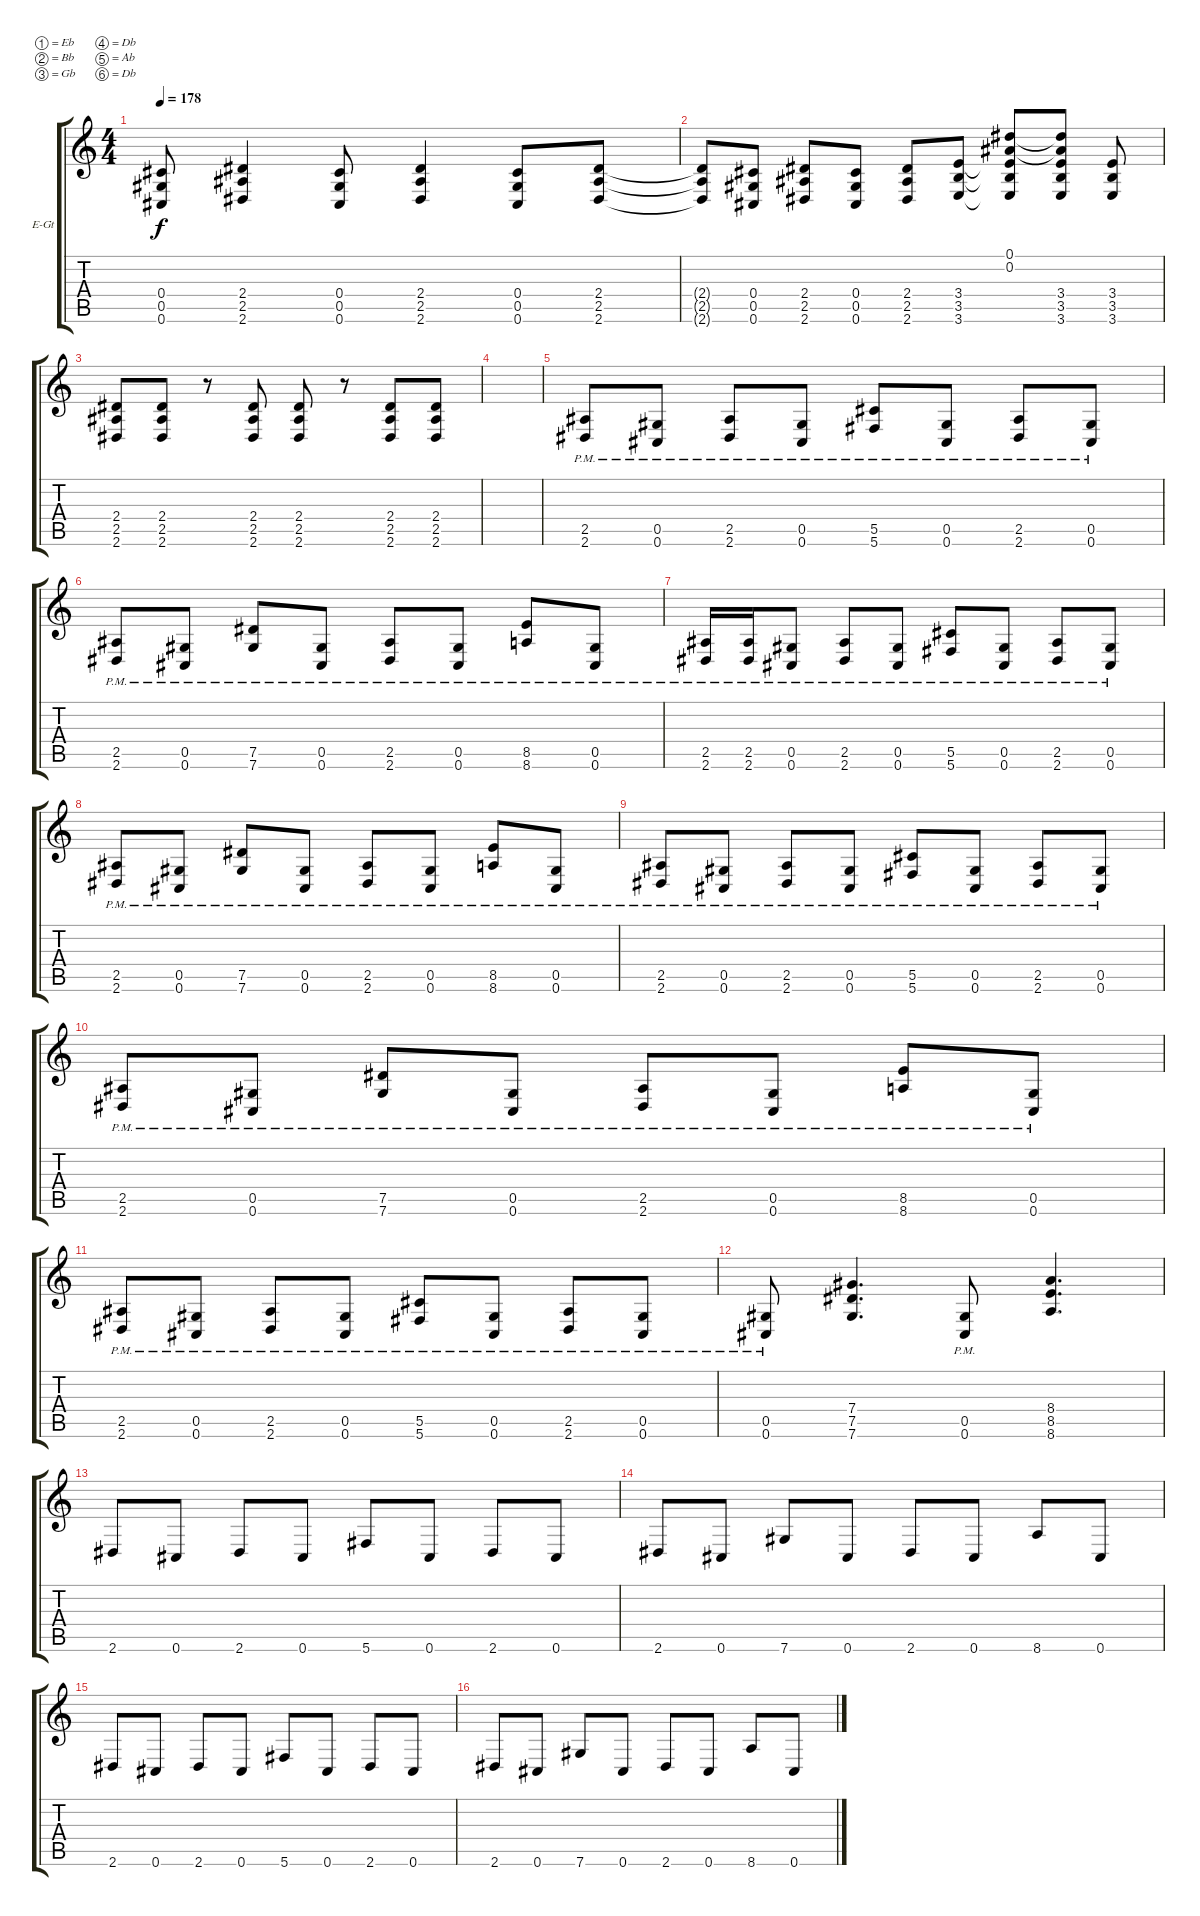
\bracketExtendMode groupsimilarinstruments
\firstSystemTrackNameOrientation horizontal
\otherSystemsTrackNameOrientation horizontal
\track ("Rythym Guitar" "E-Gt") {instrument distortionguitar}
\staff {score tabs}
\tuning (Eb4 Bb3 Gb3 Db3 Ab2 Db2)
\ts (4 4)
\tempo 178
\clef g2
\ks c
(0.4 0.5 0.6).8{dy f} (2.4 2.5 2.6).4 (0.4 0.5 0.6).8 (2.4 2.5 2.6).4 (0.4 0.5 0.6).8 (2.4 2.5 2.6).8 |
(2.4{t} 2.5{t} 2.6{t}).8 (0.4 0.5 0.6).8 (2.4 2.5 2.6).8 (0.4 0.5 0.6).8 (2.4 2.5 2.6).8 (3.4 3.5 3.6).8 (0.1 0.2 3.4{t} 3.5{t} 3.6{t}).8 (3.4 3.5 3.6 0.2{t} 0.1{t}).8 (3.4 3.5 3.6).8 |
(2.4 2.5 2.6).8 (2.4 2.5 2.6).8 r.8 (2.4 2.5 2.6).8 (2.4 2.5 2.6).8 r.8 (2.4 2.5 2.6).8 (2.4 2.5 2.6).8 |
|
(2.6{pm} 2.5{pm}).8 (0.6{pm} 0.5{pm}).8 (2.6{pm} 2.5{pm}).8 (0.6{pm} 0.5{pm}).8 (5.6{pm} 5.5{pm}).8 (0.6{pm} 0.5{pm}).8 (2.6{pm} 2.5{pm}).8 (0.6{pm} 0.5{pm}).8 |
(2.6{pm} 2.5{pm}).8 (0.6{pm} 0.5{pm}).8 (7.6{pm} 7.5{pm}).8 (0.6{pm} 0.5{pm}).8 (2.6{pm} 2.5{pm}).8 (0.6{pm} 0.5{pm}).8 (8.6{pm} 8.5{pm}).8 (0.6{pm} 0.5{pm}).8 |
(2.6{pm} 2.5{pm}).16 (2.6{pm} 2.5{pm}).16 (0.6{pm} 0.5{pm}).8 (2.6{pm} 2.5{pm}).8 (0.6{pm} 0.5{pm}).8 (5.6{pm} 5.5{pm}).8 (0.6{pm} 0.5{pm}).8 (2.6{pm} 2.5{pm}).8 (0.6{pm} 0.5{pm}).8 |
(2.6{pm} 2.5{pm}).8 (0.6{pm} 0.5{pm}).8 (7.6{pm} 7.5{pm}).8 (0.6{pm} 0.5{pm}).8 (2.6{pm} 2.5{pm}).8 (0.6{pm} 0.5{pm}).8 (8.6{pm} 8.5{pm}).8 (0.6{pm} 0.5{pm}).8 |
(2.6{pm} 2.5{pm}).8 (0.6{pm} 0.5{pm}).8 (2.6{pm} 2.5{pm}).8 (0.6{pm} 0.5{pm}).8 (5.6{pm} 5.5{pm}).8 (0.6{pm} 0.5{pm}).8 (2.6{pm} 2.5{pm}).8 (0.6{pm} 0.5{pm}).8 |
(2.6{pm} 2.5{pm}).8 (0.6{pm} 0.5{pm}).8 (7.6{pm} 7.5{pm}).8 (0.6{pm} 0.5{pm}).8 (2.6{pm} 2.5{pm}).8 (0.6{pm} 0.5{pm}).8 (8.6{pm} 8.5{pm}).8 (0.6{pm} 0.5{pm}).8 |
(2.6{pm} 2.5{pm}).8 (0.6{pm} 0.5{pm}).8 (2.6{pm} 2.5{pm}).8 (0.6{pm} 0.5{pm}).8 (5.6{pm} 5.5{pm}).8 (0.6{pm} 0.5{pm}).8 (2.6{pm} 2.5{pm}).8 (0.6{pm} 0.5{pm}).8 |
(0.6{pm} 0.5{pm}).8 (7.6 7.5 7.4).4{d} (0.6{pm} 0.5{pm}).8 (8.6 8.5 8.4).4{d} |
2.6.8 0.6.8 2.6.8 0.6.8 5.6.8 0.6.8 2.6.8 0.6.8 |
2.6.8 0.6.8 7.6.8 0.6.8 2.6.8 0.6.8 8.6.8 0.6.8 |
2.6.8 0.6.8 2.6.8 0.6.8 5.6.8 0.6.8 2.6.8 0.6.8 |
2.6.8 0.6.8 7.6.8 0.6.8 2.6.8 0.6.8 8.6.8 0.6.8
